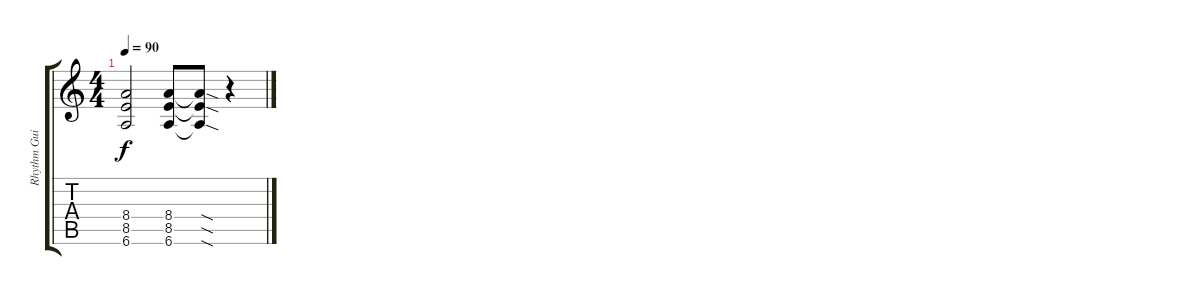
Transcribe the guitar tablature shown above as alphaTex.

\track ("Rhythm Guitar 2 (Felix Vaillancourt)" "Rhythm Gui") {instrument distortionguitar}
\staff {score tabs}
\tuning (Eb4 Bb3 Gb3 Db3 Ab2 Eb2) {hide}
\ts (4 4)
\tempo 90
\clef g2
\ks c
(8.4{t} 8.5{t} 6.6{t}).2{dy f} (8.4 8.5 6.6).8 (8.4{sod t} 8.5{sod t} 6.6{sod t}).8 r.4
